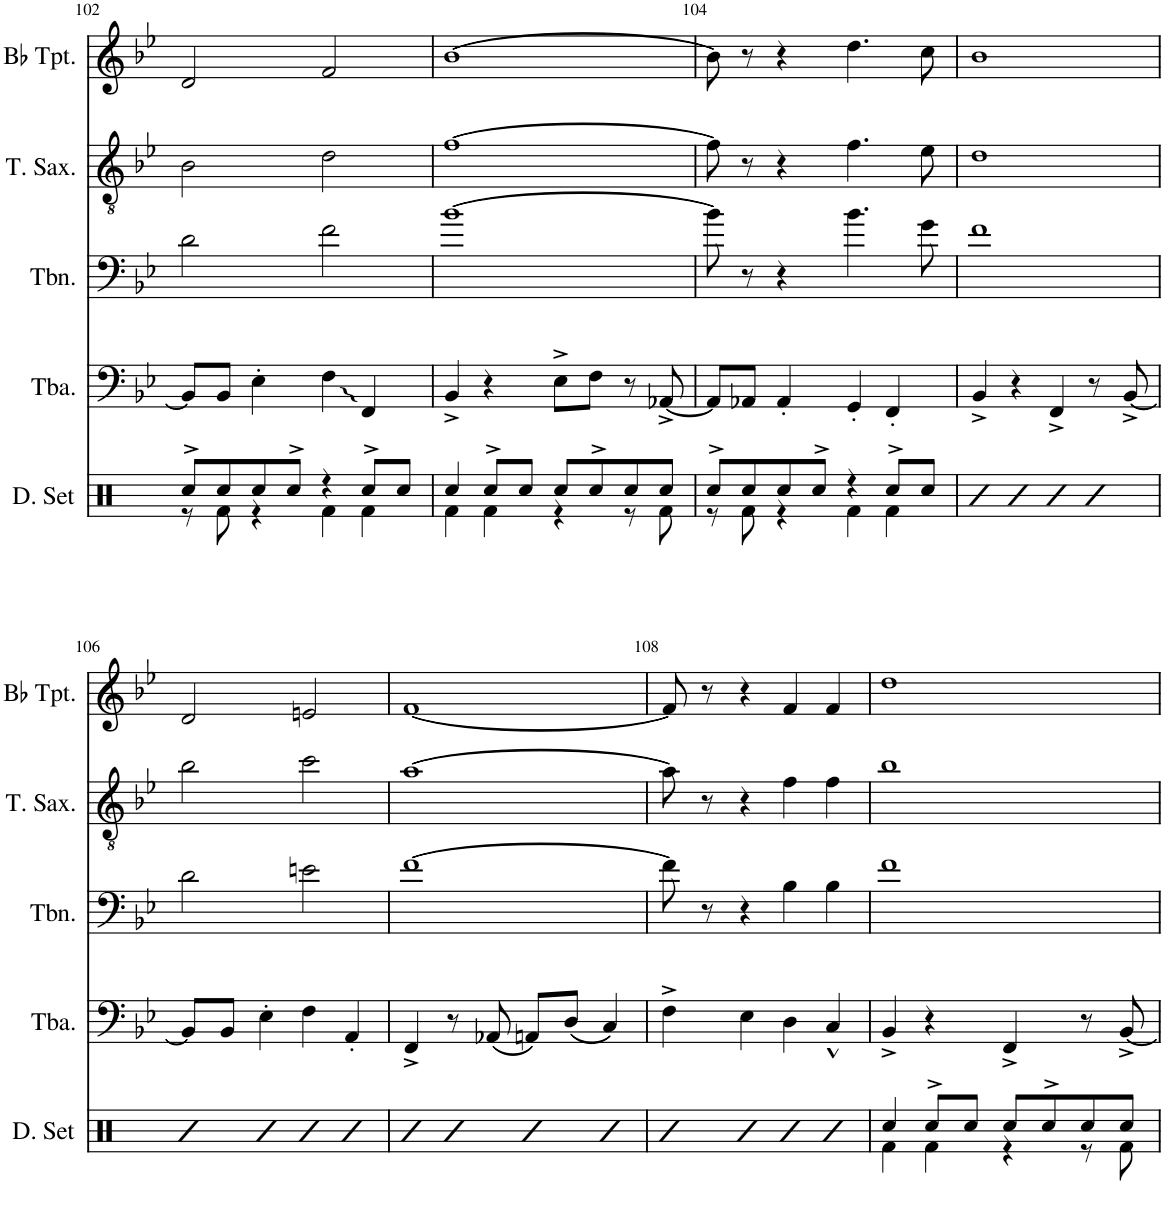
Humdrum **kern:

**kern	**kern	**kern	**kern	**kern	**kern	**kern
*part7	*part6	*part5	*part4	*part3	*part2	*part1
*staff7	*staff6	*staff5	*staff4	*staff3	*staff2	*staff1
*I"Drumset	*I"Tuba	*I"Trombone	*I"Trombone	*I"Tenor Saxophone	*I"Bb Trumpet	*I"Bb Trumpet
*I'D. Set	*I'Tba.	*I'Tbn.	*I'Tbn.	*I'T. Sax.	*I'Bb Tpt.	*I'Bb Tpt.
!!LO:PB:g=z
*clefX	*clefF4	*clefF4	*clefF4	*clefGv2	*clefG2	*clefG2
*	*	*	*	*Trd8c14	*Trd1c2	*Trd1c2
*k[]	*k[b-e-]	*k[b-e-]	*k[b-e-]	*k[b-e-]	*k[b-e-]	*k[b-e-]
*M4/4	*M4/4	*M4/4	*M4/4	*M4/4	*M4/4	*M4/4
=102	=102	=102	=102	=102	=102	=102
*^	*	*	*	*	*	*
8Rcc^/L	8r	8BB-/L]	2B-	2d\	2B-\	2d/	2dd
8Rcc/	8Rf\	8BB-/J	.	.	.	.	.
8Rcc/	4r	4E-'\	.	.	.	.	.
8Rcc^/J	.	.	.	.	.	.	.
4r	4Rf\	4F\	2c	2f\	2d\	2f/	2ff
8Rcc^/L	4Rf\	4FF/	.	.	.	.	.
8Rcc/J	.	.	.	.	.	.	.
=103	=103	=103	=103	=103	=103	=103	=103
4Rcc/	4Rf\	4BB-^/	[1d	[1b-	[1f	[1b-	[1bb-
8Rcc^/L	4Rf\	4r	.	.	.	.	.
8Rcc/J	.	.	.	.	.	.	.
8Rcc/L	4r	8E-^\L	.	.	.	.	.
8Rcc^/	.	8F\J	.	.	.	.	.
8Rcc/	8r	8r	.	.	.	.	.
8Rcc/J	8Rf\	[8AA-X^/	.	.	.	.	.
=104	=104	=104	=104	=104	=104	=104	=104
8Rcc^/L	8r	8AA-/L]	8d]	8b-\]	8f\]	8b-\]	8bb-]
8Rcc/	8Rf\	8AA-X/J	8r	8r	8r	8r	8r
8Rcc/	4r	4AA-'/	4r	4r	4r	4r	4r
8Rcc^/J	.	.	.	.	.	.	.
4r	4Rf\	4GG'/	4.B-	4.b-\	4.f\	4.dd\	4.ddd
8Rcc^/L	4Rf\	4FF'/	.	.	.	.	.
8Rcc/J	.	.	8A	8g\	8e-\	8cc\	8ccc
*v	*v	*	*	*	*	*	*
=105	=105	=105	=105	=105	=105	=105
4R	4BB-^/	2G	1f	1d	1b-	1bb-
4R	4r	.	.	.	.	.
4R	4FF^/	2F	.	.	.	.
4R	8r	.	.	.	.	.
.	[8BB-^/	.	.	.	.	.
!!LO:LB:g=z
=106	=106	=106	=106	=106	=106	=106
4R	8BB-/L]	2F	2d\	2b-\	2d/	2dd
.	8BB-/J	.	.	.	.	.
4R	4E-'\	.	.	.	.	.
4R	4F\	2G	2en\	2cc\	2en/	2een
4R	4AA'/	.	.	.	.	.
=107	=107	=107	=107	=107	=107	=107
4R	4FF^/	[1F	[1f	[1a	[1f	[1ff
4R	8r	.	.	.	.	.
.	(8AA-X/	.	.	.	.	.
4R	8AAn/L)	.	.	.	.	.
.	(8D/J	.	.	.	.	.
4R	4C/)	.	.	.	.	.
=108	=108	=108	=108	=108	=108	=108
4R	4F^\	8F]	8f\]	8a\]	8f/]	8ff]
.	.	8r	8r	8r	8r	8r
4R	4E-\	4r	4r	4r	4r	4r
4R	4D\	4F	4B-\	4f\	4f/	4ff
4R	4C^^/	4F	4B-\	4f\	4f/	4ff
=109	=109	=109	=109	=109	=109	=109
*^	*	*	*	*	*	*
4Rcc/	4Rf\	4BB-^/	1B-	1f	1b-	1dd	1ddd
8Rcc^/L	4Rf\	4r	.	.	.	.	.
8Rcc/J	.	.	.	.	.	.	.
8Rcc/L	4r	4FF^/	.	.	.	.	.
8Rcc^/	.	.	.	.	.	.	.
8Rcc/	8r	8r	.	.	.	.	.
8Rcc/J	8Rf\	[8BB-^/	.	.	.	.	.
*v	*v	*	*	*	*	*	*
=	=	=	=	=	=	=
*-	*-	*-	*-	*-	*-	*-
